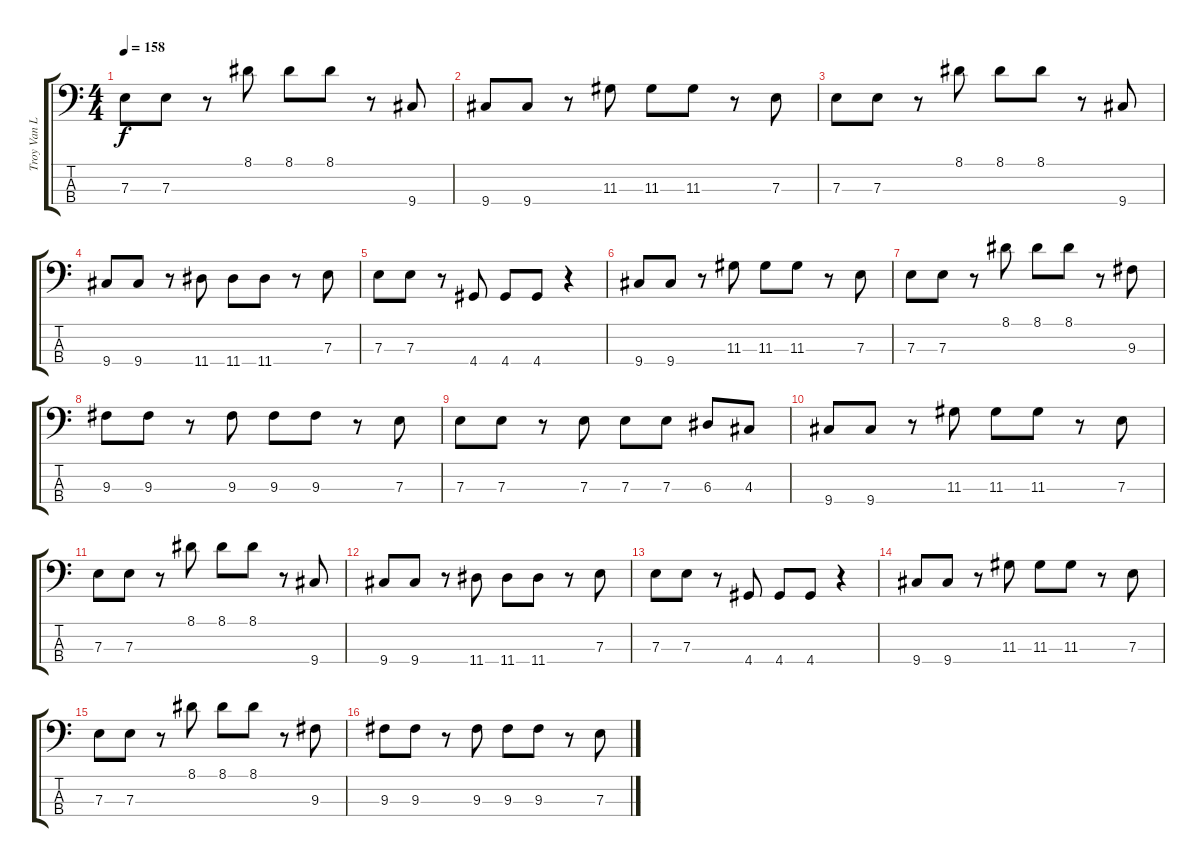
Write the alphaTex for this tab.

\track ("Troy Van Leeuwan" "Troy Van L") {instrument electricbasspick}
\staff {score tabs}
\tuning (G2 D2 A1 E1) {hide}
\ts (4 4)
\tempo 158
\clef f4
\ks c
7.3.8{dy f} 7.3.8 r.8 8.1.8 8.1.8 8.1.8 r.8 9.4.8 |
9.4.8 9.4.8 r.8 11.3.8 11.3.8 11.3.8 r.8 7.3.8 |
7.3.8 7.3.8 r.8 8.1.8 8.1.8 8.1.8 r.8 9.4.8 |
9.4.8 9.4.8 r.8 11.4.8 11.4.8 11.4.8 r.8 7.3.8 |
7.3.8 7.3.8 r.8 4.4.8 4.4.8 4.4.8 r.4 |
9.4.8 9.4.8 r.8 11.3.8 11.3.8 11.3.8 r.8 7.3.8 |
7.3.8 7.3.8 r.8 8.1.8 8.1.8 8.1.8 r.8 9.3.8 |
9.3.8 9.3.8 r.8 9.3.8 9.3.8 9.3.8 r.8 7.3.8 |
7.3.8 7.3.8 r.8 7.3.8 7.3.8 7.3.8 6.3.8 4.3.8 |
9.4.8 9.4.8 r.8 11.3.8 11.3.8 11.3.8 r.8 7.3.8 |
7.3.8 7.3.8 r.8 8.1.8 8.1.8 8.1.8 r.8 9.4.8 |
9.4.8 9.4.8 r.8 11.4.8 11.4.8 11.4.8 r.8 7.3.8 |
7.3.8 7.3.8 r.8 4.4.8 4.4.8 4.4.8 r.4 |
9.4.8 9.4.8 r.8 11.3.8 11.3.8 11.3.8 r.8 7.3.8 |
7.3.8 7.3.8 r.8 8.1.8 8.1.8 8.1.8 r.8 9.3.8 |
9.3.8 9.3.8 r.8 9.3.8 9.3.8 9.3.8 r.8 7.3.8
